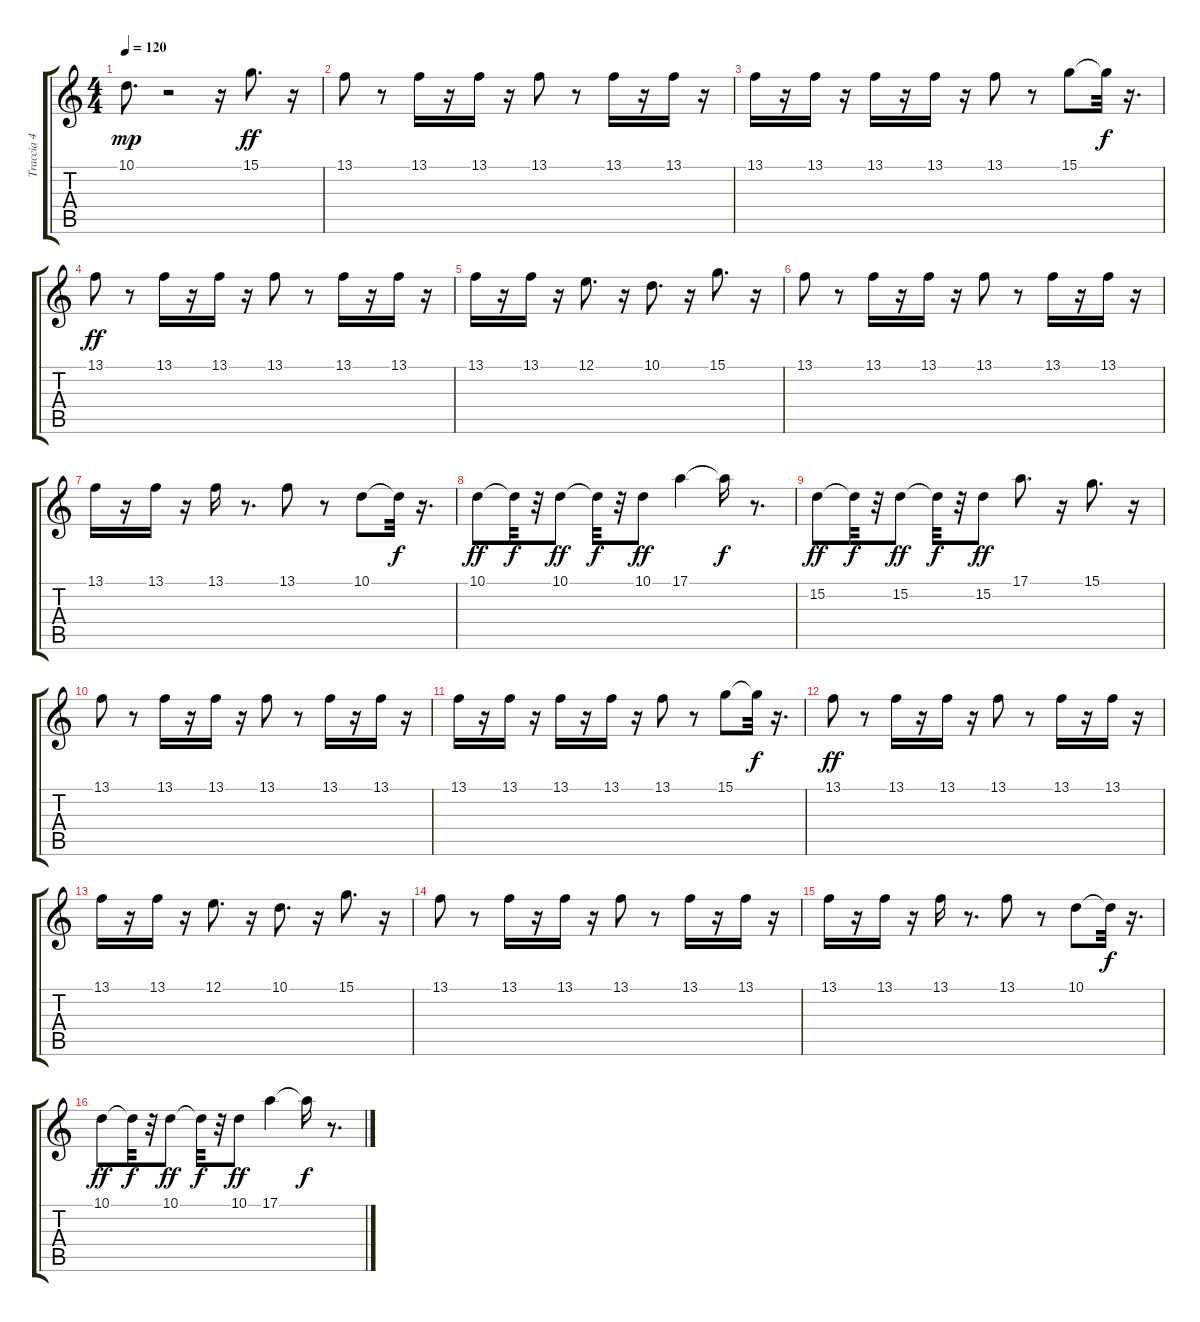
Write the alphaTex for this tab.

\track ("Traccia 4" "Traccia 4") {instrument brightacousticpiano}
\staff {score tabs}
\tuning (E4 B3 G3 D3 A2 E2) {hide}
\ts (4 4)
\tempo 120
\clef g2
\ks c
10.1.8{d dy mp} r.2 r.16 15.1.8{d dy ff} r.16 |
13.1.8 r.8 13.1.16 r.16 13.1.16 r.16 13.1.8 r.8 13.1.16 r.16 13.1.16 r.16 |
13.1.16 r.16 13.1.16 r.16 13.1.16 r.16 13.1.16 r.16 13.1.8 r.8 15.1.8 15.1{t}.32{dy f} r.16{d} |
13.1.8{dy ff} r.8 13.1.16 r.16 13.1.16 r.16 13.1.8 r.8 13.1.16 r.16 13.1.16 r.16 |
13.1.16 r.16 13.1.16 r.16 12.1.8{d} r.16 10.1.8{d} r.16 15.1.8{d} r.16 |
13.1.8 r.8 13.1.16 r.16 13.1.16 r.16 13.1.8 r.8 13.1.16 r.16 13.1.16 r.16 |
13.1.16 r.16 13.1.16 r.16 13.1.16 r.8{d} 13.1.8 r.8 10.1.8 10.1{t}.32{dy f} r.16{d} |
10.1.8{dy ff} 10.1{t}.32{dy f} r.32 10.1.8{dy ff} 10.1{t}.32{dy f} r.32 10.1.8{dy ff} 17.1.4 17.1{t}.16{dy f} r.8{d} |
15.2.8{dy ff} 15.2{t}.32{dy f} r.32 15.2.8{dy ff} 15.2{t}.32{dy f} r.32 15.2.8{dy ff} 17.1.8{d} r.16 15.1.8{d} r.16 |
13.1.8 r.8 13.1.16 r.16 13.1.16 r.16 13.1.8 r.8 13.1.16 r.16 13.1.16 r.16 |
13.1.16 r.16 13.1.16 r.16 13.1.16 r.16 13.1.16 r.16 13.1.8 r.8 15.1.8 15.1{t}.32{dy f} r.16{d} |
13.1.8{dy ff} r.8 13.1.16 r.16 13.1.16 r.16 13.1.8 r.8 13.1.16 r.16 13.1.16 r.16 |
13.1.16 r.16 13.1.16 r.16 12.1.8{d} r.16 10.1.8{d} r.16 15.1.8{d} r.16 |
13.1.8 r.8 13.1.16 r.16 13.1.16 r.16 13.1.8 r.8 13.1.16 r.16 13.1.16 r.16 |
13.1.16 r.16 13.1.16 r.16 13.1.16 r.8{d} 13.1.8 r.8 10.1.8 10.1{t}.32{dy f} r.16{d} |
10.1.8{dy ff} 10.1{t}.32{dy f} r.32 10.1.8{dy ff} 10.1{t}.32{dy f} r.32 10.1.8{dy ff} 17.1.4 17.1{t}.16{dy f} r.8{d}
